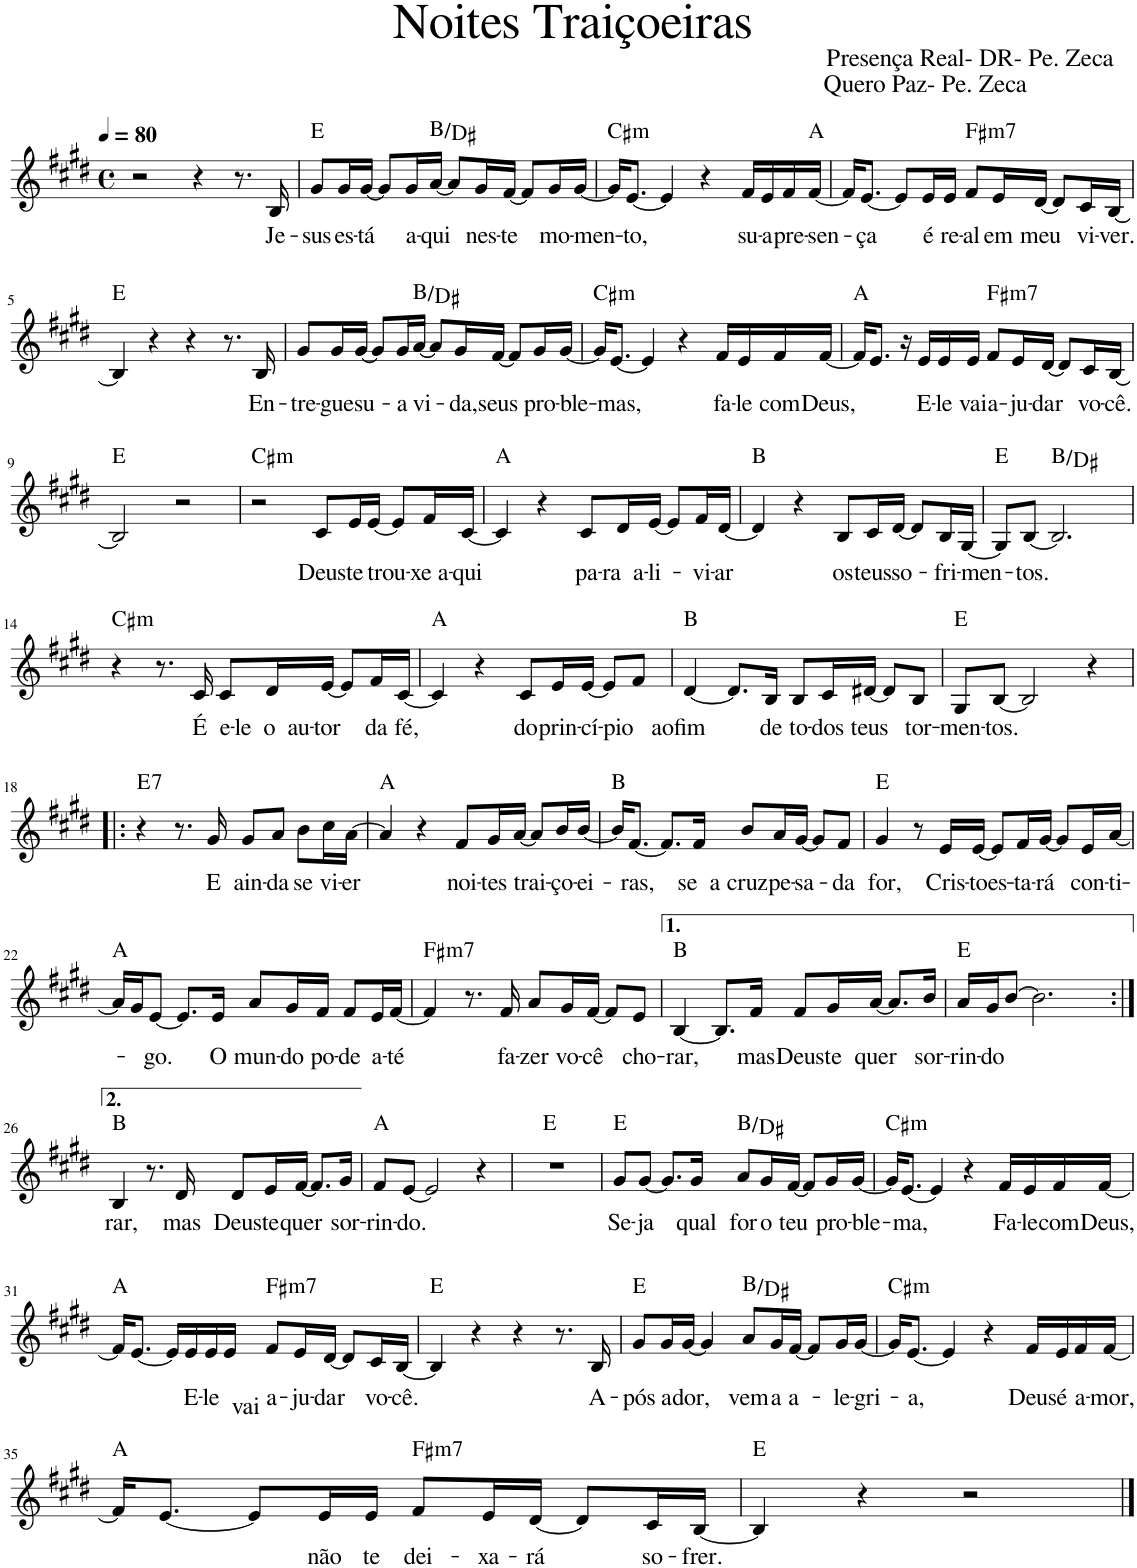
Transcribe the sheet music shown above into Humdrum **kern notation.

**kern	**text	**harte
*part1	*part1	*part1
*staff1	*staff1	*
*I"Voz	*	*
*I'Vo.	*	*
*clefG2	*	*
*k[f#c#g#d#]	*	*
*M4/4	*	*
*met(c)	*	*
*MM80	*	*
=1	=1	=1
2r	.	.
4r	.	.
8.r	.	.
!	!LO:LY:b	!
16B/	Je-	.
=2	=2	=2
!	!LO:LY:b	!
8g#/L	-sus	E:maj
!	!LO:LY:b	!
16g#/L	es-	.
!	!LO:LY:b	!
[16g#/JJ	-tá	.
8g#/L]	.	.
!	!LO:LY:b	!
16g#/L	a-	.
!	!LO:LY:b	!
[16a/JJ	-qui	B:maj/3
8a/L]	.	.
!	!LO:LY:b	!
16g#/L	nes-	.
!	!LO:LY:b	!
[16f#/JJ	-te	.
8f#/L]	.	.
!	!LO:LY:b	!
16g#/L	mo-	.
!	!LO:LY:b	!
[16g#/JJ	-men-	.
=3	=3	=3
!	!	!LO:H:kt=m
16g#/KL]	.	C#:min
!	!LO:LY:b	!
[8.e/J	-to,	.
4e/]	.	.
4r	.	.
!	!LO:LY:b	!
16f#/LL	su-	.
!	!LO:LY:b	!
16e/	-a	.
!	!LO:LY:b	!
16f#/	pre-	.
!	!LO:LY:b	!
[16f#/JJ	-sen-	A:maj
=4	=4	=4
16f#/KL]	.	.
!	!LO:LY:b	!
[8.e/J	-ça	.
8e/L]	.	.
!	!LO:LY:b	!
16e/L	é	.
!	!LO:LY:b	!
16e/JJ	re-	.
!	!LO:LY:b	!LO:H:kt=m7
8f#/L	-al	F#:min7
!	!LO:LY:b	!
16e/L	em	.
!	!LO:LY:b	!
[16d#/JJ	meu	.
8d#/L]	.	.
!	!LO:LY:b	!
16c#/L	vi-	.
!	!LO:LY:b	!
[16B/JJ	-ver.	.
!!LO:LB:g=z
=5	=5	=5
4B/]	.	E:maj
4r	.	.
4r	.	.
8.r	.	.
!	!LO:LY:b	!
16B/	En-	.
=6	=6	=6
!	!LO:LY:b	!
8g#/L	-tre-	.
!	!LO:LY:b	!
16g#/L	-gue	.
!	!LO:LY:b	!
[16g#/JJ	su-	.
8g#/L]	.	.
!	!LO:LY:b	!
16g#/L	-a	.
!	!LO:LY:b	!
[16a/JJ	vi-	B:maj/3
8a/L]	.	.
!	!LO:LY:b	!
16g#/L	-da,	.
!	!LO:LY:b	!
[16f#/JJ	seus	.
8f#/L]	.	.
!	!LO:LY:b	!
16g#/L	pro-	.
!	!LO:LY:b	!
[16g#/JJ	-ble-	.
=7	=7	=7
!	!	!LO:H:kt=m
16g#/KL]	.	C#:min
!	!LO:LY:b	!
[8.e/J	-mas,	.
4e/]	.	.
4r	.	.
!	!LO:LY:b	!
16f#/LL	fa-	.
!	!LO:LY:b	!
16e/	-le	.
!	!LO:LY:b	!
16f#/	com	.
!	!LO:LY:b	!
[16f#/JJ	Deus,	.
=8	=8	=8
16f#/KL]	.	A:maj
8.e/J	.	.
16r	.	.
!	!LO:LY:b	!
16e/LL	E-	.
!	!LO:LY:b	!
16e/	-le	.
!	!LO:LY:b	!
16e/JJ	vai	.
!	!LO:LY:b	!LO:H:kt=m7
8f#/L	a-	F#:min7
!	!LO:LY:b	!
16e/L	-ju-	.
!	!LO:LY:b	!
[16d#/JJ	-dar	.
8d#/L]	.	.
!	!LO:LY:b	!
16c#/L	vo-	.
!	!LO:LY:b	!
[16B/JJ	-cê.	.
!!LO:LB:g=z
=9	=9	=9
2B/]	.	E:maj
2r	.	.
=10	=10	=10
!	!	!LO:H:kt=m
2r	.	C#:min
!	!LO:LY:b	!
8c#/L	Deus	.
!	!LO:LY:b	!
16e/L	te	.
!	!LO:LY:b	!
[16e/JJ	trou-	.
8e/L]	.	.
!	!LO:LY:b	!
16f#/L	-xe a-	.
!	!LO:LY:b	!
[16c#/JJ	-qui	.
=11	=11	=11
4c#/]	.	A:maj
4r	.	.
!	!LO:LY:b	!
8c#/L	pa-	.
!	!LO:LY:b	!
16d#/L	-ra a-	.
!	!LO:LY:b	!
[16e/JJ	-li-	.
8e/L]	.	.
!	!LO:LY:b	!
16f#/L	-vi-	.
!	!LO:LY:b	!
[16d#/JJ	-ar	.
=12	=12	=12
4d#/]	.	B:maj
4r	.	.
!	!LO:LY:b	!
8B/L	os	.
!	!LO:LY:b	!
16c#/L	teus	.
!	!LO:LY:b	!
[16d#/JJ	so-	.
8d#/L]	.	.
!	!LO:LY:b	!
16B/L	-fri-	.
!	!LO:LY:b	!
[16G#/JJ	-men-	.
=13	=13	=13
8G#/L]	.	E:maj
!	!LO:LY:b	!
[8B/J	-tos.	.
2.B/]	.	B:maj/3
!!LO:LB:g=z
=14	=14	=14
!	!	!LO:H:kt=m
4r	.	C#:min
8.r	.	.
!	!LO:LY:b	!
16c#/	É	.
!	!LO:LY:b	!
8c#/L	e-	.
!	!LO:LY:b	!
16d#/L	-le o au-	.
!	!LO:LY:b	!
[16e/JJ	-tor	.
8e/L]	.	.
!	!LO:LY:b	!
16f#/L	da	.
!	!LO:LY:b	!
[16c#/JJ	fé,	.
=15	=15	=15
4c#/]	.	A:maj
4r	.	.
!	!LO:LY:b	!
8c#/L	do	.
!	!LO:LY:b	!
16e/L	prin-	.
!	!LO:LY:b	!
[16e/JJ	-cí-	.
8e/L]	.	.
!	!LO:LY:b	!
8f#/J	-pio ao	.
=16	=16	=16
!	!LO:LY:b	!
[4d#/	fim	B:maj
8.d#/L]	.	.
!	!LO:LY:b	!
16B/Jk	de	.
!	!LO:LY:b	!
8B/L	to-	.
!	!LO:LY:b	!
16c#/L	-dos	.
!	!LO:LY:b	!
[16d#X/JJ	teus	.
8d#/L]	.	.
!	!LO:LY:b	!
8B/J	tor-	.
=17	=17	=17
!	!LO:LY:b	!
8G#/L	-men-	E:maj
!	!LO:LY:b	!
[8B/J	-tos.	.
2B/]	.	.
4r	.	.
!!LO:LB:g=z
=18!|:	=18!|:	=18!|:
!	!	!LO:H:kt=7
4r	.	E:7
8.r	.	.
!	!LO:LY:b	!
16g#/	E	.
!	!LO:LY:b	!
8g#/L	ain-	.
!	!LO:LY:b	!
8a/J	-da	.
!	!LO:LY:b	!
8b\L	se	.
!	!LO:LY:b	!
16cc#\L	vi-	.
!	!LO:LY:b	!
[16a\JJ	-er	.
=19	=19	=19
4a/]	.	A:maj
4r	.	.
!	!LO:LY:b	!
8f#/L	noi-	.
!	!LO:LY:b	!
16g#/L	-tes	.
!	!LO:LY:b	!
[16a/JJ	trai-	.
8a/L]	.	.
!	!LO:LY:b	!
16b/L	-ço-	.
!	!LO:LY:b	!
[16b/JJ	-ei-	.
=20	=20	=20
16b/KL]	.	B:maj
!	!LO:LY:b	!
[8.f#/J	-ras,	.
8.f#/L]	.	.
!	!LO:LY:b	!
16f#/Jk	se a	.
!	!LO:LY:b	!
8b/L	cruz	.
!	!LO:LY:b	!
16a/L	pe-	.
!	!LO:LY:b	!
[16g#/JJ	-sa-	.
8g#/L]	.	.
!	!LO:LY:b	!
8f#/J	-da	.
=21	=21	=21
!	!LO:LY:b	!
4g#/	for,	E:maj
8r	.	.
!	!LO:LY:b	!
16e/LL	Cris-	.
!	!LO:LY:b	!
[16e/JJ	-to	.
!	!LO:LY:b	!
8e/L]	es-	.
!	!LO:LY:b	!
16f#/L	-ta-	.
!	!LO:LY:b	!
[16g#/JJ	-rá	.
8g#/L]	.	.
!	!LO:LY:b	!
16e/L	con-	.
!	!LO:LY:b	!
[16a/JJ	-ti-	.
!!LO:LB:g=z
=22	=22	=22
16a/LL]	.	A:maj
16g#/J	.	.
!	!LO:LY:b	!
[8e/J	-go.	.
8.e/L]	.	.
!	!LO:LY:b	!
16e/Jk	O	.
!	!LO:LY:b	!
8a/L	mun-	.
!	!LO:LY:b	!
16g#/L	-do	.
!	!LO:LY:b	!
16f#/JJ	po-	.
!	!LO:LY:b	!
8f#/L	-de	.
!	!LO:LY:b	!
16e/L	a-	.
!	!LO:LY:b	!
[16f#/JJ	-té	.
=23	=23	=23
!	!	!LO:H:kt=m7
4f#/]	.	F#:min7
8.r	.	.
!	!LO:LY:b	!
16f#/	fa-	.
!	!LO:LY:b	!
8a/L	-zer	.
!	!LO:LY:b	!
16g#/L	vo-	.
!	!LO:LY:b	!
[16f#/JJ	-cê	.
8f#/L]	.	.
!	!LO:LY:b	!
8e/J	cho-	.
=24	=24	=24
!	!LO:LY:b	!
[4B/	-rar,	B:maj
8.B/L]	.	.
!	!LO:LY:b	!
16f#/Jk	mas	.
!	!LO:LY:b	!
8f#/L	Deus	.
!	!LO:LY:b	!
16g#/L	te	.
!	!LO:LY:b	!
[16a/JJ	quer	.
8.a/L]	.	.
!	!LO:LY:b	!
16b/Jk	sor-	.
=25	=25	=25
!	!LO:LY:b	!
16a/LL	-rin-	E:maj
!	!LO:LY:b	!
16g#/J	-do	.
[8b/J	.	.
2.b\]	.	.
!!LO:LB:g=z
=26:|!	=26:|!	=26:|!
!	!LO:LY:b	!
4B/	rar,	B:maj
8.r	.	.
!	!LO:LY:b	!
16d#/	mas	.
!	!LO:LY:b	!
8d#/L	Deus	.
!	!LO:LY:b	!
16e/L	te	.
!	!LO:LY:b	!
[16f#/JJ	quer	.
8.f#/L]	.	.
!	!LO:LY:b	!
16g#/Jk	sor-	.
=27	=27	=27
!	!LO:LY:b	!
8f#/L	-rin-	A:maj
!	!LO:LY:b	!
[8e/J	-do.	.
2e/]	.	.
4r	.	.
=28	=28	=28
*^	*	*
1r	4ryy	.	.
.	2.ryy	.	E:maj
=29	=29	=29	=29
!	!	!LO:LY:b	!
*v	*v	*	*
8g#/L	Se-	E:maj
!	!LO:LY:b	!
[8g#/J	-ja	.
8.g#/L]	.	.
!	!LO:LY:b	!
16g#/Jk	qual	.
!	!LO:LY:b	!
8a/L	for	B:maj/3
!	!LO:LY:b	!
16g#/L	o	.
!	!LO:LY:b	!
[16f#/JJ	teu	.
8f#/L]	.	.
!	!LO:LY:b	!
16g#/L	pro-	.
!	!LO:LY:b	!
[16g#/JJ	-ble-	.
=30	=30	=30
!	!	!LO:H:kt=m
16g#/KL]	.	C#:min
!	!LO:LY:b	!
[8.e/J	-ma,	.
4e/]	.	.
4r	.	.
!	!LO:LY:b	!
16f#/LL	Fa-	.
!	!LO:LY:b	!
16e/	-le	.
!	!LO:LY:b	!
16f#/	com	.
!	!LO:LY:b	!
[16f#/JJ	Deus,	.
!!LO:LB:g=z
=31	=31	=31
16f#/KL]	.	A:maj
[8.e/J	.	.
16e/LL]	.	.
!	!LO:LY:b	!
16e/	E-	.
!	!LO:LY:b	!
16e/	-le	.
!	!LO:LY:b	!
16e/JJ	vai	.
!	!LO:LY:b	!LO:H:kt=m7
8f#/L	a-	F#:min7
!	!LO:LY:b	!
16e/L	-ju-	.
!	!LO:LY:b	!
[16d#/JJ	-dar	.
8d#/L]	.	.
!	!LO:LY:b	!
16c#/L	vo-	.
!	!LO:LY:b	!
[16B/JJ	-cê.	.
=32	=32	=32
4B/]	.	E:maj
4r	.	.
4r	.	.
8.r	.	.
!	!LO:LY:b	!
16B/	A-	.
=33	=33	=33
!	!LO:LY:b	!
8g#/L	-pós	E:maj
!	!LO:LY:b	!
16g#/L	a	.
!	!LO:LY:b	!
[16g#/JJ	dor,	.
4g#/]	.	.
!	!LO:LY:b	!
8a/L	vem	B:maj/3
!	!LO:LY:b	!
16g#/L	a	.
!	!LO:LY:b	!
[16f#/JJ	a-	.
8f#/L]	.	.
!	!LO:LY:b	!
16g#/L	-le-	.
!	!LO:LY:b	!
[16g#/JJ	-gri-	.
=34	=34	=34
!	!	!LO:H:kt=m
16g#/KL]	.	C#:min
!	!LO:LY:b	!
[8.e/J	-a,	.
4e/]	.	.
4r	.	.
!	!LO:LY:b	!
16f#/LL	Deus	.
!	!LO:LY:b	!
16e/	é	.
!	!LO:LY:b	!
16f#/	a-	.
!	!LO:LY:b	!
[16f#/JJ	-mor,	.
!!LO:LB:g=z
=35	=35	=35
16f#/KL]	.	A:maj
[8.e/J	.	.
8e/L]	.	.
!	!LO:LY:b	!
16e/L	não	.
!	!LO:LY:b	!
16e/JJ	te	.
!	!LO:LY:b	!LO:H:kt=m7
8f#/L	dei-	F#:min7
!	!LO:LY:b	!
16e/L	-xa-	.
!	!LO:LY:b	!
[16d#/JJ	-rá	.
8d#/L]	.	.
!	!LO:LY:b	!
16c#/L	so-	.
!	!LO:LY:b	!
[16B/JJ	-frer.	.
=36	=36	=36
4B/]	.	E:maj
4r	.	.
2r	.	.
==	==	==
*-	*-	*-
